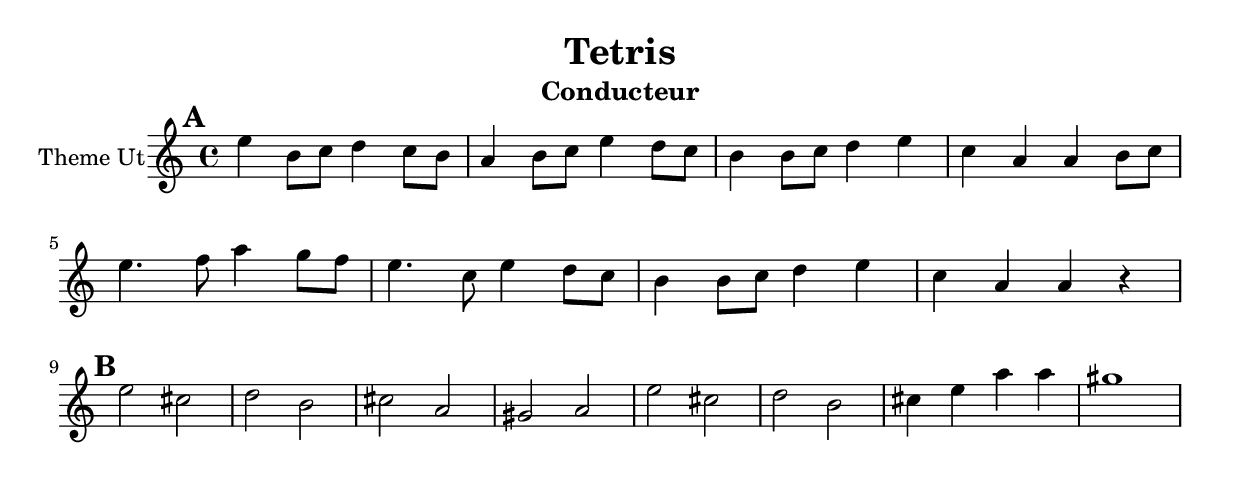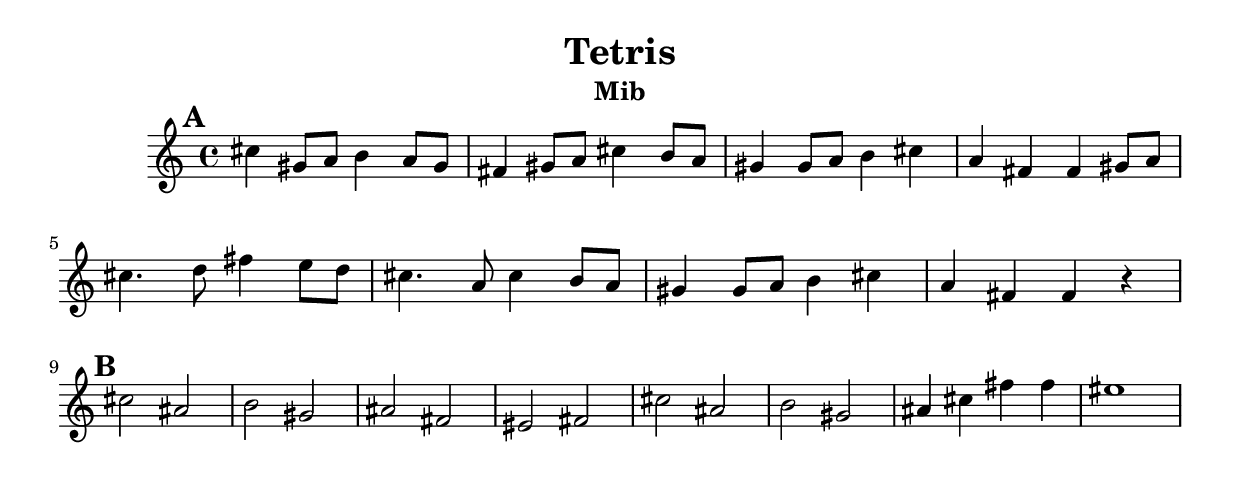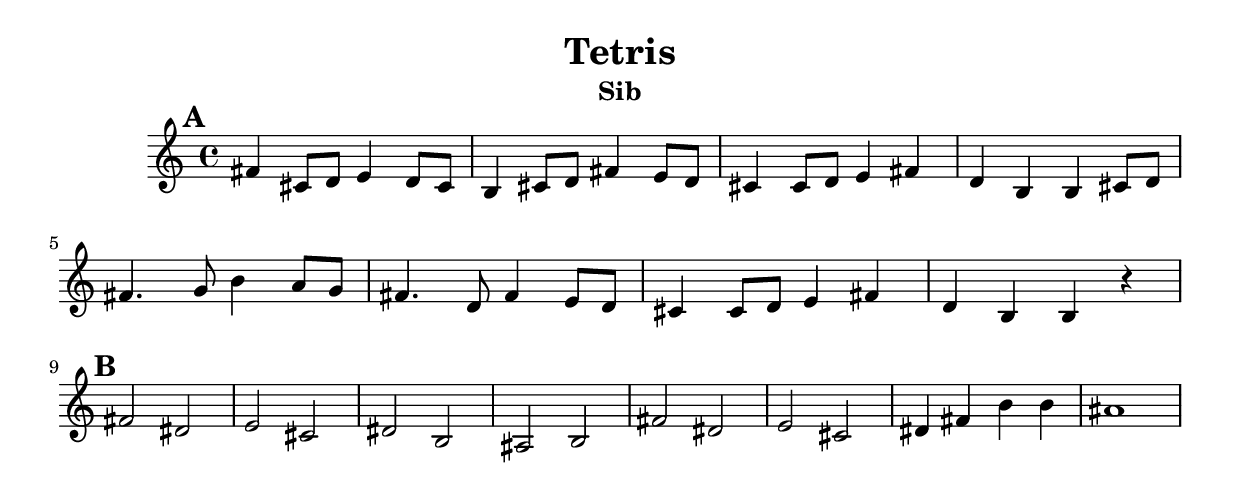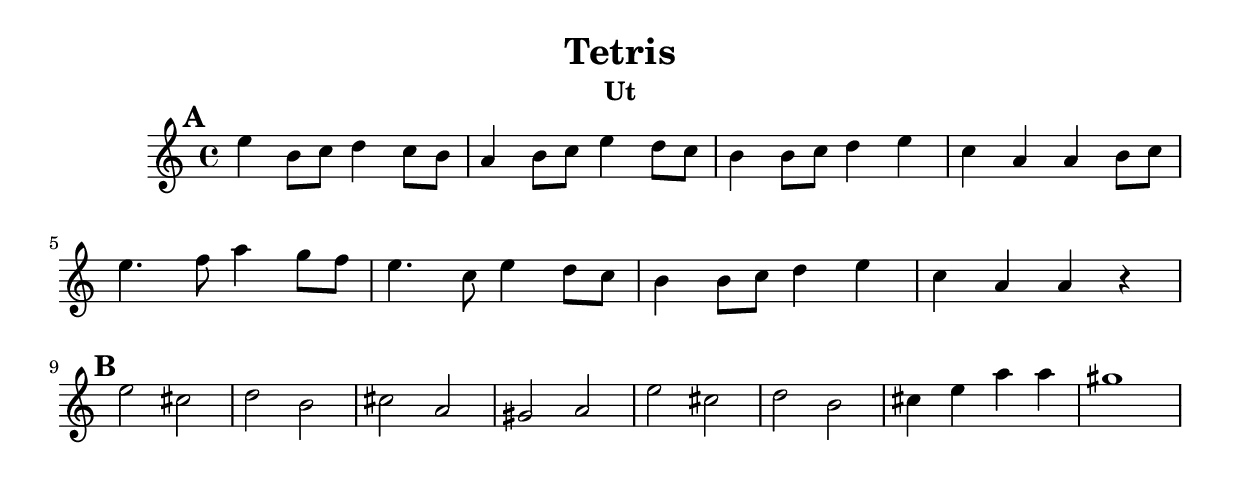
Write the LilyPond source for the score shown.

\version "2.12.1"
\include "italiano.ly"

\header 
{
  title = "Tetris"
}


themeUtA =
{
  \mark \default
  \relative mi''
  {
    mi4 si8 do re4 do8  si 
    la4 si8 do mi4 re8 do 
    si4 si8 do re4 mi 
    do4 la  la si8 do
    \break
    mi4. fa8 la4 sol8 fa
    mi4. do8 mi4 re8  do
    si4  si8 do  re4  mi
    do4  la la r
  }
}

themeUtB =
{  
  \mark \default
  \relative mi''
  {
    mi2 dod re si
    dod la sold la
    mi'2 dod re si
    dod4 mi la la sold1
  }
}

noteThemeUt =
{
  \themeUtA \break
  \themeUtB
}

noteThemeSib = {\transpose sib do \noteThemeUt}
noteThemeMib = {\transpose mib do \noteThemeUt}

\book
{
  \header{instrument="Conducteur"}
  \score
  {
    << 
      \new Staff {\set Staff.instrumentName = #"Theme Ut" \noteThemeUt}
% Pas de basse pour l'instant
%      \new Staff {\set Staff.instrumentName = #"Basse Ut" \noteBasseUt}
    >>
  }
}

#(define output-suffix "ut")
\book { \header{instrument="Ut"}
	\score {\noteThemeUt}}

#(define output-suffix "sib")
\book { \header{instrument="Sib"}
	\score {\noteThemeSib}}
#(define output-suffix "mib")
\book { \header{instrument="Mib"}
	\score {\noteThemeMib}}
#(define output-suffix "basse-ut")
%%\book { \header{instrument="Basse Ut"}
%%	\score {\noteBasseUt}}



